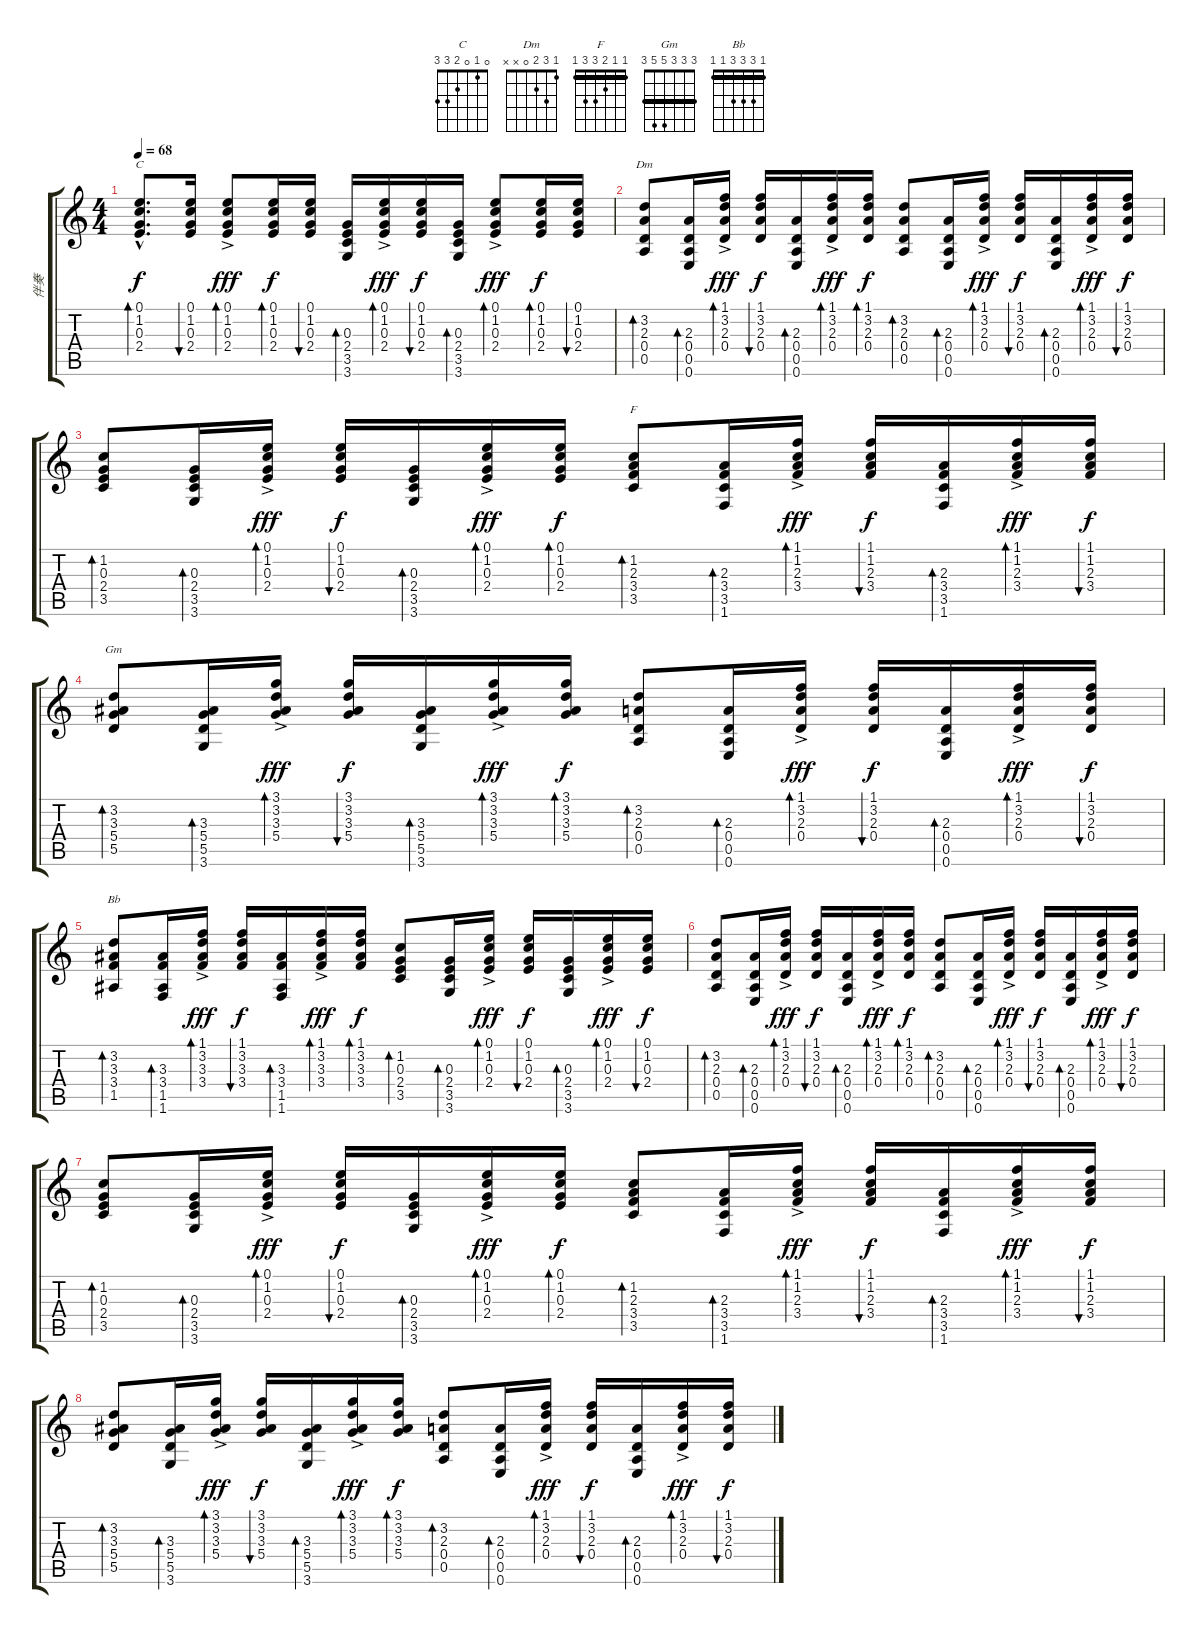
\track ("伴奏" "伴奏") {instrument acousticguitarsteel}
\staff {score tabs}
\tuning (E4 B3 G3 D3 A2 E2) {hide}
\chord ("C" 0 1 0 2 3 3)
\chord ("Dm" 1 3 2 0 x x)
\chord ("F" 1 1 2 3 3 1) {barre 1}
\chord ("Gm" 3 3 3 5 5 3) {barre 3}
\chord ("Bb" 1 3 3 3 1 1) {barre 1}
\ts (4 4)
\tempo 68
\clef g2
\ks c
(0.1{hac} 1.2{hac} 0.3{hac} 2.4{hac}).8{d bd 30 ch "C" dy f} (0.1 1.2 0.3 2.4).16{bu 30} (0.1{ac} 1.2{ac} 0.3{ac} 2.4{ac}).8{bd 30 dy fff} (0.1 1.2 0.3 2.4).16{bd 30 dy f} (0.1 1.2 0.3 2.4).16{bu 30} (0.3 2.4 3.5 3.6).16{bd 30} (0.1{ac} 1.2{ac} 0.3{ac} 2.4{ac}).16{bd 30 dy fff} (0.1 1.2 0.3 2.4).16{bu 30 dy f} (0.3 2.4 3.5 3.6).16{bd 30} (0.1{ac} 1.2{ac} 0.3{ac} 2.4{ac}).8{bd 30 dy fff} (0.1 1.2 0.3 2.4).16{bd 30 dy f} (0.1 1.2 0.3 2.4).16{bu 30} |
(3.2 2.3 0.4 0.5).8{bd 30 ch "Dm" volume 10} (2.3 0.4 0.5 0.6).16{bd 30} (1.1{ac} 3.2{ac} 2.3{ac} 0.4{ac}).16{bd 30 dy fff} (1.1 3.2 2.3 0.4).16{bu 30 dy f} (2.3 0.4 0.5 0.6).16{bd 30} (1.1{ac} 3.2{ac} 2.3{ac} 0.4{ac}).16{bd 30 dy fff} (1.1 3.2 2.3 0.4).16{bd 30 dy f} (3.2 2.3 0.4 0.5).8{bd 30} (2.3 0.4 0.5 0.6).16{bd 30} (1.1{ac} 3.2{ac} 2.3{ac} 0.4{ac}).16{bd 30 dy fff} (1.1 3.2 2.3 0.4).16{bu 30 dy f} (2.3 0.4 0.5 0.6).16{bd 30} (1.1{ac} 3.2{ac} 2.3{ac} 0.4{ac}).16{bd 30 dy fff} (1.1 3.2 2.3 0.4).16{bu 30 dy f} |
(1.2 0.3 2.4 3.5).8{bd 30} (0.3 2.4 3.5 3.6).16{bd 30} (0.1{ac} 1.2{ac} 0.3{ac} 2.4{ac}).16{bd 30 dy fff} (0.1 1.2 0.3 2.4).16{bu 30 dy f} (0.3 2.4 3.5 3.6).16{bd 30} (0.1{ac} 1.2{ac} 0.3{ac} 2.4{ac}).16{bd 30 dy fff} (0.1 1.2 0.3 2.4).16{bd 30 dy f} (1.2 2.3 3.4 3.5).8{bd 30 ch "F"} (2.3 3.4 3.5 1.6).16{bd 30} (1.1{ac} 1.2{ac} 2.3{ac} 3.4{ac}).16{bd 30 dy fff} (1.1 1.2 2.3 3.4).16{bu 30 dy f} (2.3 3.4 3.5 1.6).16{bd 30} (1.1{ac} 1.2{ac} 2.3{ac} 3.4{ac}).16{bd 30 dy fff} (1.1 1.2 2.3 3.4).16{bu 30 dy f} |
(3.2 3.3 5.4 5.5).8{bd 30 ch "Gm" volume 10} (3.3 5.4 5.5 3.6).16{bd 30} (3.1{ac} 3.2{ac} 3.3{ac} 5.4{ac}).16{bd 30 dy fff} (3.1 3.2 3.3 5.4).16{bu 30 dy f} (3.3 5.4 5.5 3.6).16{bd 30} (3.1{ac} 3.2{ac} 3.3{ac} 5.4{ac}).16{bd 30 dy fff} (3.1 3.2 3.3 5.4).16{bd 30 dy f} (3.2 2.3 0.4 0.5).8{bd 30} (2.3 0.4 0.5 0.6).16{bd 30} (1.1{ac} 3.2{ac} 2.3{ac} 0.4{ac}).16{bd 30 dy fff} (1.1 3.2 2.3 0.4).16{bu 30 dy f} (2.3 0.4 0.5 0.6).16{bd 30} (1.1{ac} 3.2{ac} 2.3{ac} 0.4{ac}).16{bd 30 dy fff} (1.1 3.2 2.3 0.4).16{bu 30 dy f} |
(3.2 3.3 3.4 1.5).8{bd 30 ch "Bb"} (3.3 3.4 1.5 1.6).16{bd 30} (1.1{ac} 3.2{ac} 3.3{ac} 3.4{ac}).16{bd 30 dy fff} (1.1 3.2 3.3 3.4).16{bu 30 dy f} (3.3 3.4 1.5 1.6).16{bd 30} (1.1{ac} 3.2{ac} 3.3{ac} 3.4{ac}).16{bd 30 dy fff} (1.1 3.2 3.3 3.4).16{bd 30 dy f} (1.2 0.3 2.4 3.5).8{bd 30} (0.3 2.4 3.5 3.6).16{bd 30} (0.1{ac} 1.2{ac} 0.3{ac} 2.4{ac}).16{bd 30 dy fff} (0.1 1.2 0.3 2.4).16{bu 30 dy f} (0.3 2.4 3.5 3.6).16{bd 30} (0.1{ac} 1.2{ac} 0.3{ac} 2.4{ac}).16{bd 30 dy fff} (0.1 1.2 0.3 2.4).16{bu 30 dy f} |
(3.2 2.3 0.4 0.5).8{bd 30} (2.3 0.4 0.5 0.6).16{bd 30} (1.1{ac} 3.2{ac} 2.3{ac} 0.4{ac}).16{bd 30 dy fff} (1.1 3.2 2.3 0.4).16{bu 30 dy f} (2.3 0.4 0.5 0.6).16{bd 30} (1.1{ac} 3.2{ac} 2.3{ac} 0.4{ac}).16{bd 30 dy fff} (1.1 3.2 2.3 0.4).16{bd 30 dy f} (3.2 2.3 0.4 0.5).8{bd 30} (2.3 0.4 0.5 0.6).16{bd 30} (1.1{ac} 3.2{ac} 2.3{ac} 0.4{ac}).16{bd 30 dy fff} (1.1 3.2 2.3 0.4).16{bu 30 dy f} (2.3 0.4 0.5 0.6).16{bd 30} (1.1{ac} 3.2{ac} 2.3{ac} 0.4{ac}).16{bd 30 dy fff} (1.1 3.2 2.3 0.4).16{bu 30 dy f} |
(1.2 0.3 2.4 3.5).8{bd 30} (0.3 2.4 3.5 3.6).16{bd 30} (0.1{ac} 1.2{ac} 0.3{ac} 2.4{ac}).16{bd 30 dy fff} (0.1 1.2 0.3 2.4).16{bu 30 dy f} (0.3 2.4 3.5 3.6).16{bd 30} (0.1{ac} 1.2{ac} 0.3{ac} 2.4{ac}).16{bd 30 dy fff} (0.1 1.2 0.3 2.4).16{bd 30 dy f} (1.2 2.3 3.4 3.5).8{bd 30} (2.3 3.4 3.5 1.6).16{bd 30} (1.1{ac} 1.2{ac} 2.3{ac} 3.4{ac}).16{bd 30 dy fff} (1.1 1.2 2.3 3.4).16{bu 30 dy f} (2.3 3.4 3.5 1.6).16{bd 30} (1.1{ac} 1.2{ac} 2.3{ac} 3.4{ac}).16{bd 30 dy fff} (1.1 1.2 2.3 3.4).16{bu 30 dy f} |
(3.2 3.3 5.4 5.5).8{bd 30 volume 10} (3.3 5.4 5.5 3.6).16{bd 30} (3.1{ac} 3.2{ac} 3.3{ac} 5.4{ac}).16{bd 30 dy fff} (3.1 3.2 3.3 5.4).16{bu 30 dy f} (3.3 5.4 5.5 3.6).16{bd 30} (3.1{ac} 3.2{ac} 3.3{ac} 5.4{ac}).16{bd 30 dy fff} (3.1 3.2 3.3 5.4).16{bd 30 dy f} (3.2 2.3 0.4 0.5).8{bd 30} (2.3 0.4 0.5 0.6).16{bd 30} (1.1{ac} 3.2{ac} 2.3{ac} 0.4{ac}).16{bd 30 dy fff} (1.1 3.2 2.3 0.4).16{bu 30 dy f} (2.3 0.4 0.5 0.6).16{bd 30} (1.1{ac} 3.2{ac} 2.3{ac} 0.4{ac}).16{bd 30 dy fff} (1.1 3.2 2.3 0.4).16{bu 30 dy f}
